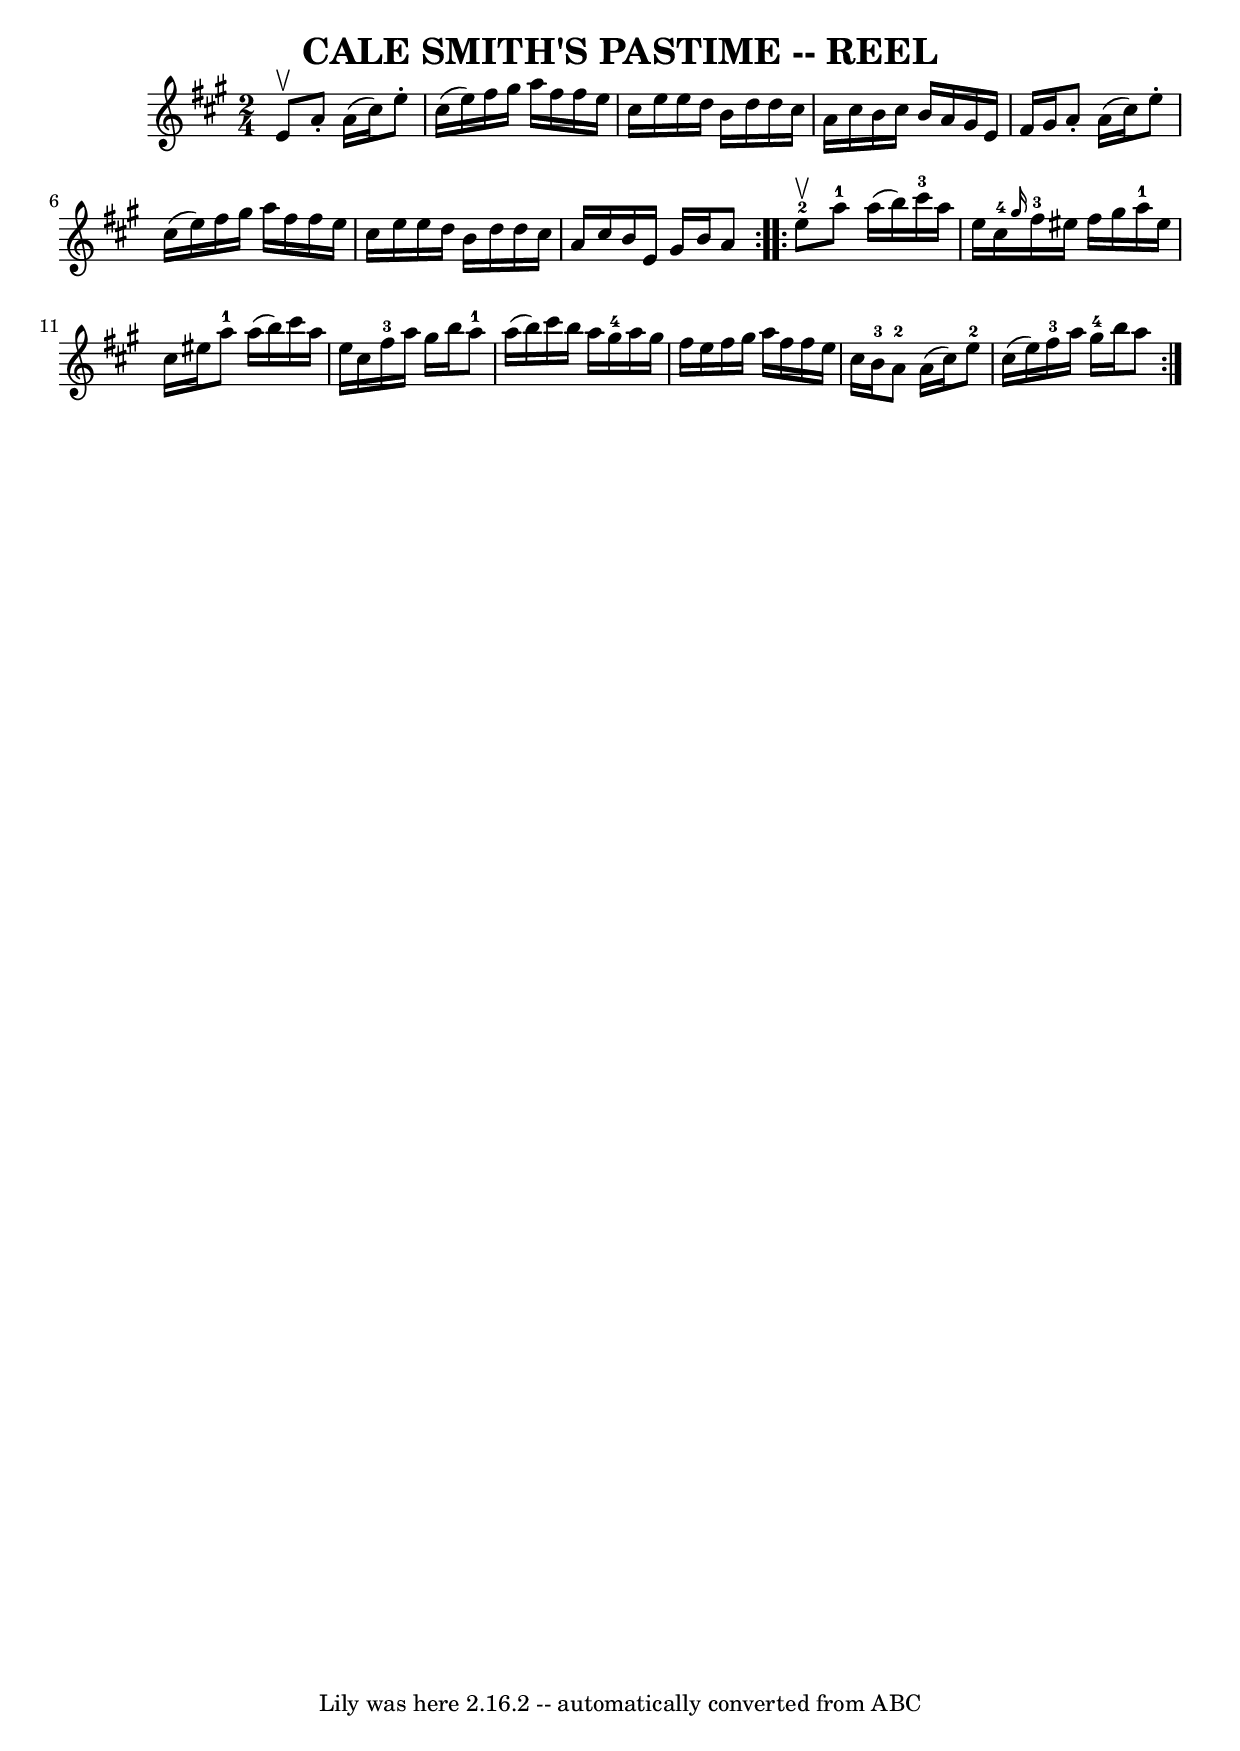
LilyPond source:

\version "2.16.2"
\include "Mammoth.ily"
\header {
  %% book = "Ryan's Mammoth Collection of Fiddle Tunes"
  crossRefNumber = "1"
  footnotes = ""
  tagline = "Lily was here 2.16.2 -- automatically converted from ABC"
  title = "CALE SMITH'S PASTIME -- REEL"

}
voicedefault =  {



  \repeat volta 2 {

    \time 2/4 
    \key a \major
    e'8^\upbow       |
    a'8-. a'16 (
    cis''16) e''8-. cis''16 (e''16)   |
    fis''16 gis''16   
    a''16 fis''16 fis''16 e''16 cis''16 e''16    |
    e''16   
    d''16 b'16 d''16 d''16 cis''16 a'16 cis''16    |
    
    b'16 cis''16 b'16 a'16 gis'16 e'16 fis'16 gis'16    
    |
    |
    a'8-. a'16 (cis''16) e''8-. cis''16 (
    e''16)   |
    fis''16 gis''16 a''16 fis''16 fis''16    
    e''16 cis''16 e''16    |
    e''16 d''16 b'16 d''16    
    d''16 cis''16 a'16 cis''16    |
    b'16 e'16 gis'16    
    b'16 a'8    
  }     
  \repeat volta 2 {
    e''8-2^\upbow       |
    
    a''8-1 a''16 (b''16) cis'''16-3 a''16 e''16 cis''16-4   |
    \grace { gis''16  
	   } fis''16-3 eis''16 fis''16    
    gis''16 a''16-1 eis''16 cis''16 eis''16        |
    
    a''8-1 a''16 (b''16) cis'''16 a''16 e''16 cis''16    
    |
    fis''16-3 a''16 gis''16 b''16 a''8-1 a''16 (
    b''16)   |
    |
    cis'''16 b''16 a''16 gis''16-4 
    a''16 gis''16 fis''16 e''16    |
    fis''16 gis''16    
    a''16 fis''16 fis''16 e''16 cis''16 b'16-3       |
    
    a'8-2 a'16 (cis''16) e''8-2 cis''16 (e''16)   
    |
    fis''16-3 a''16 gis''16-4 b''16 a''8    
  }   

}

\score{
  <<

    \context Staff="default"
    {
      \voicedefault 
      
    }

  >>
  \layout {
    
  }
  \midi {
  }

}
